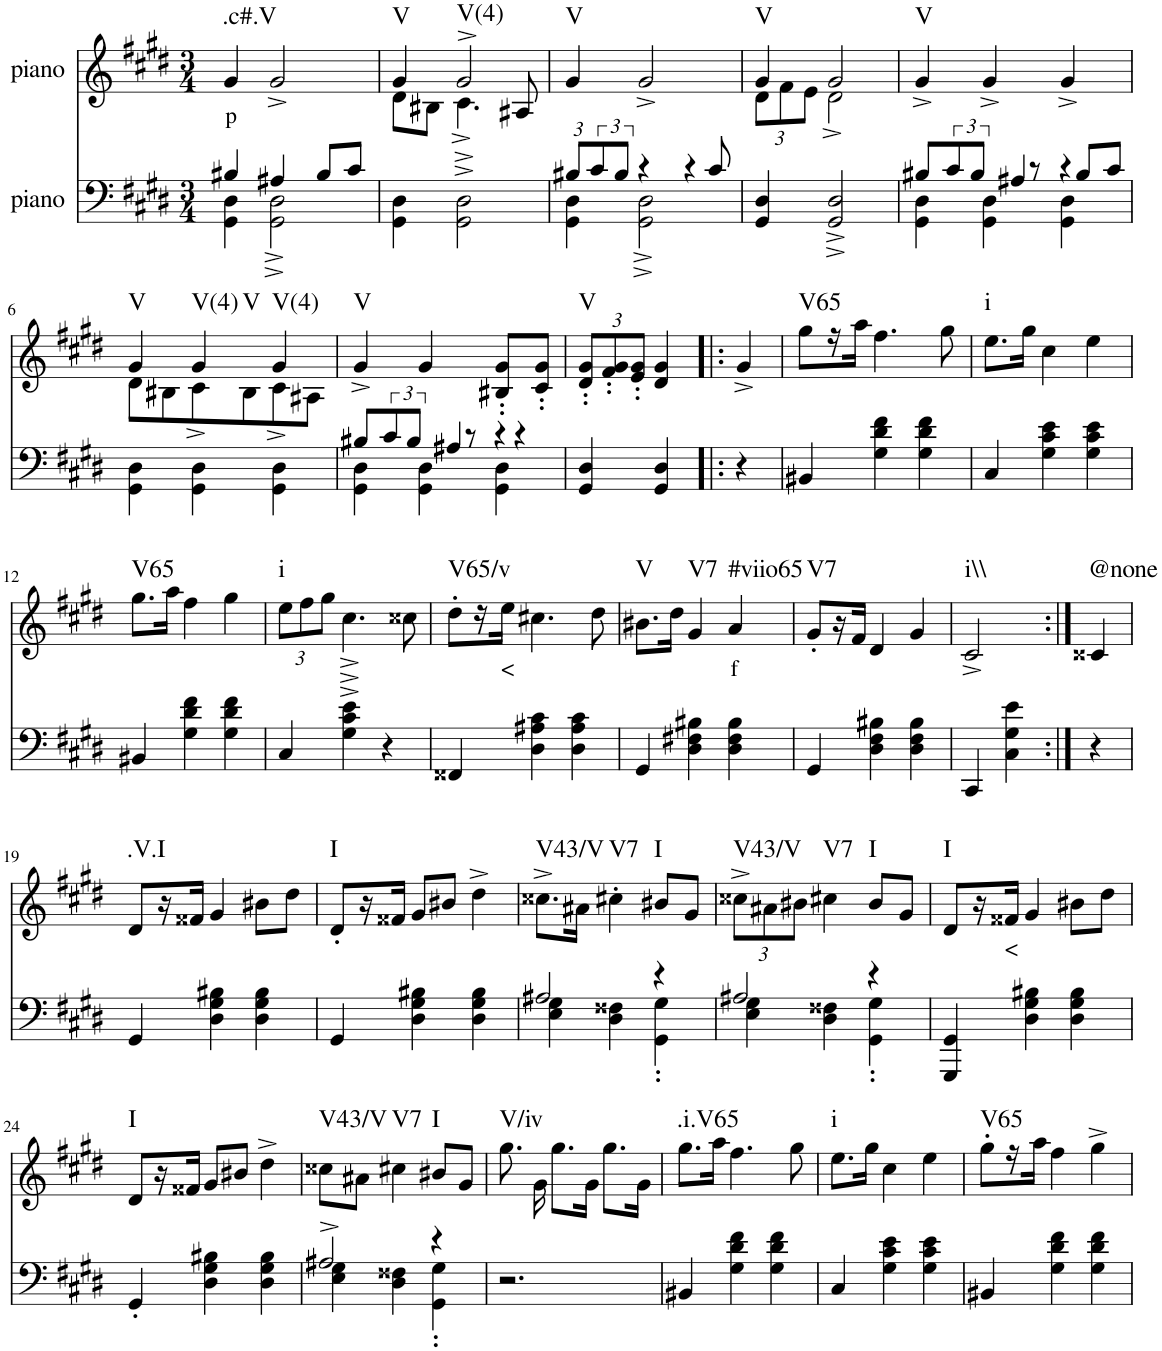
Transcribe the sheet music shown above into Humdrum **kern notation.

**kern	**kern	**text	**harte
*part2	*part1	*part1	*part1
*staff2	*staff1	*staff1	*
*I"piano	*I"piano	*	*
*I'Pno	*I'Pno	*	*
*clefF4	*clefG2	*	*
*k[f#c#g#d#]	*k[f#c#g#d#]	*	*
*c#:	*c#:	*	*
*M3/4	*M3/4	*	*
=1	=1	=1	=1
*^	*	*	*
!	!	!	!LO:LY:b	!LO:H:kt=.c#.V
4B#X/	4GG#\ 4D#\	4g#/	p	N
4A#X/	2GG#\^ 2D#\^	2g#^/	.	.
8B#/L	.	.	.	.
8c#/J	.	.	.	.
*v	*v	*	*	*
=2	=2	=2	=2
*	*^	*	*
!	!	!	!	!LO:H:kt=V
4GG#\ 4D#\	4g#/	8d#\L	.	N
.	.	8B#X\J	.	.
!	!	!	!	!LO:H:kt=V(4)
2GG#\^ 2D#\^	2g#^/	4.c#^\	.	N
.	.	8A#X/	.	.
=3	=3	=3	=3	=3
*^	*	*	*	*
!	!	!	!	!	!LO:H:kt=V
*	*	*v	*v	*	*
12B#X/L	4GG#\ 4D#\	4g#/	.	N
12c#/	.	.	.	.
12B#/J	.	.	.	.
4r	2GG#\^ 2D#\^	2g#^/	.	.
4r	.	.	.	.
8c#/	8ryy	8ryy	.	.
*v	*v	*	*	*
=4	=4	=4	=4
*	*^	*	*
*	*	*Xbrackettup	*	*
*^	*	*	*	*
!	!	!	!	!	!LO:H:kt=V
*v	*v	*	*	*	*
4GG#/ 4D#/	4g#/	12d#\L	.	N
.	.	12f#\	.	.
.	.	12e\J	.	.
2GG#/^ 2D#/^	2g#/	2d#^\	.	.
=5	=5	=5	=5	=5
*^	*	*	*	*
!	!	!	!	!	!LO:H:kt=V
*	*	*v	*v	*	*
8B#X/L	4GG#\ 4D#\	4g#^/	.	N
12c#/	.	.	.	.
12B#/J	.	.	.	.
.	4GG#\ 4D#\	4g#^/	.	.
4A#X/	.	.	.	.
.	4GG#\ 4D#\	4g#^/	.	.
8r	.	.	.	.
4r	.	.	.	.
.	4.ryy	4.ryy	.	.
8B#/L	.	.	.	.
[12c#/J	.	.	.	.
*v	*v	*	*	*
!!LO:LB:g=z
=6	=6	=6	=6
*	*^	*	*
!	!	!	!	!LO:H:kt=V
4GG#\ 4D#\	4g#/	8d#\L	.	N
.	.	8B#X\	.	.
!	!	!	!	!LO:H:n=1:kt=V(4)
!	!	!	!	!LO:H:n=2:kt=V
24c#/J]	4g#/	8c#^\	.	N N
4GG#\ 4D#\	.	.	.	.
.	.	8B#\	.	.
!	!	!	!	!LO:H:kt=V(4)
.	4g#/	8c#^\	.	N
4GG#\ 4D#\	.	.	.	.
.	.	8A#X\J	.	.
.	24ryy	24ryy	.	.
=7	=7	=7	=7	=7
*^	*	*	*	*
!	!	!	!	!	!LO:H:kt=V
*	*	*v	*v	*	*
8B#X/L	4GG#\ 4D#\	4g#^/	.	N
12c#/	.	.	.	.
12B#/J	.	.	.	.
.	4GG#\ 4D#\	4g#/	.	.
4A#X/	.	.	.	.
.	4GG#\ 4D#\	8B#X/' 8g#/'L	.	.
8r	.	.	.	.
.	.	8c#/' 8g#/'J	.	.
4r	.	.	.	.
.	4.ryy	4.ryy	.	.
24%5r	.	.	.	.
*v	*v	*	*	*
=8	=8	=8	=8
!	!	!	!LO:H:kt=V
4GG#/ 4D#/	12d#/' 12g#/'L	.	N
.	12f#/' 12g#/'	.	.
.	12e/' 12g#/'J	.	.
24r	4d#/ 4g#/	.	.
4GG#/ 4D#/	.	.	.
.	24ryy	.	.
=9!|:	=9!|:	=9!|:	=9!|:
4r	4g#^/	.	.
=10	=10	=10	=10
!	!	!	!LO:H:kt=V65
4BB#X/	8gg#\L	.	N
.	16r	.	.
.	16aa\JJ	.	.
4G#\ 4d#\ 4f#\	4.ff#\	.	.
4G#\ 4d#\ 4f#\	.	.	.
.	8gg#\	.	.
=11	=11	=11	=11
!	!	!	!LO:H:kt=i
4C#/	8.ee\L	.	N
.	16gg#\Jk	.	.
4G#\ 4c#\ 4e\	4cc#\	.	.
4G#\ 4c#\ 4e\	4ee\	.	.
!!LO:LB:g=z
=12	=12	=12	=12
!	!	!	!LO:H:kt=V65
4BB#X/	8.gg#\L	.	N
.	16aa\Jk	.	.
4G#\ 4d#\ 4f#\	4ff#\	.	.
4G#\ 4d#\ 4f#\	4gg#\	.	.
=13	=13	=13	=13
!	!	!	!LO:H:kt=i
4C#/	12ee\L	.	N
.	12ff#\	.	.
.	12gg#\J	.	.
4G#\^ 4c#\^ 4e\^	4.cc#\	.	.
4r	.	.	.
.	8cc##X\	.	.
=14	=14	=14	=14
!	!	!	!LO:H:kt=V65/v
4FF##X/	8dd#'\L	.	N
.	16r	.	.
!	!	!LO:LY:b	!
.	16ee\JJ	<	.
4D#\ 4A#X\ 4c#\	4.cc#X\	.	.
4D#\ 4A#\ 4c#\	.	.	.
.	8dd#\	.	.
=15	=15	=15	=15
!	!	!	!LO:H:kt=V
4GG#/	8.b#X\L	.	N
.	16dd#\Jk	.	.
!	!	!	!LO:H:kt=V7
4D#\ 4F#X\ 4B#X\	4g#/	.	N
!	!	!LO:LY:b	!LO:H:kt=#viio65
4D#\ 4F#\ 4B#\	4a/	f	N
=16	=16	=16	=16
!	!	!	!LO:H:kt=V7
4GG#/	8g#'/L	.	N
.	16r	.	.
.	16f#/JJ	.	.
4D#\ 4F#\ 4B#X\	4d#/	.	.
4D#\ 4F#\ 4B#\	4g#/	.	.
=17	=17	=17	=17
!	!	!	!LO:H:kt=i\\
4CC#/	2c#^/	.	N
4C#\ 4G#\ 4e\	.	.	.
=18:|!	=18:|!	=18:|!	=18:|!
!	!	!	!LO:H:kt=@none
4r	4c##X/	.	N
!!LO:LB:g=z
=19	=19	=19	=19
!	!	!	!LO:H:kt=.V.I
4GG#/	8d#/L	.	N
.	16r	.	.
.	16f##X/JJ	.	.
4D#\ 4G#\ 4B#X\	4g#/	.	.
4D#\ 4G#\ 4B#\	8b#X\L	.	.
.	8dd#\J	.	.
=20	=20	=20	=20
!	!	!	!LO:H:kt=I
4GG#/	8d#'/L	.	N
.	16r	.	.
.	16f##X/JJ	.	.
4D#\ 4G#\ 4B#X\	8g#/L	.	.
.	8b#X/J	.	.
4D#\ 4G#\ 4B#\	4dd#^\	.	.
=21	=21	=21	=21
*^	*	*	*
!	!	!	!	!LO:H:kt=V43/V
2A#X/	4E\ 4G#\	8.cc##X^\L	.	N
.	.	16a#X\Jk	.	.
!	!	!	!	!LO:H:kt=V7
.	4D#\ 4F##X\	4cc#X'\	.	N
!	!	!	!	!LO:H:kt=I
4r	4GG#\' 4G#\'	8b#X/L	.	N
.	.	8g#/J	.	.
=22	=22	=22	=22	=22
!	!	!	!	!LO:H:kt=V43/V
2A#X/	4E\ 4G#\	12cc##X^\L	.	N
.	.	12a#X\	.	.
.	.	12b#X\J	.	.
!	!	!	!	!LO:H:kt=V7
.	4D#\ 4F##X\	4cc#X\	.	N
!	!	!	!	!LO:H:kt=I
4r	4GG#\' 4G#\'	8b#/L	.	N
.	.	8g#/J	.	.
*v	*v	*	*	*
=23	=23	=23	=23
!	!	!	!LO:H:kt=I
4GGG#/ 4GG#/	8d#/L	.	N
.	16r	.	.
!	!	!LO:LY:b	!
.	16f##X/JJ	<	.
4D#\ 4G#\ 4B#X\	4g#/	.	.
4D#\ 4G#\ 4B#\	8b#X\L	.	.
.	8dd#\J	.	.
!!LO:LB:g=z
=24	=24	=24	=24
!	!	!	!LO:H:kt=I
4GG#'/	8d#/L	.	N
.	16r	.	.
.	16f##X/JJ	.	.
4D#\ 4G#\ 4B#X\	8g#/L	.	.
.	8b#X/J	.	.
4D#\ 4G#\ 4B#\	4dd#^\	.	.
=25	=25	=25	=25
*^	*	*	*
!	!	!	!	!LO:H:kt=V43/V
2A#X^/	4E\ 4G#\	8cc##X\L	.	N
.	.	8a#X\J	.	.
!	!	!	!	!LO:H:kt=V7
.	4D#\ 4F##X\	4cc#X\	.	N
!	!	!	!	!LO:H:kt=I
4r	4GG#\' 4G#\'	8b#X/L	.	N
.	.	8g#/J	.	.
*v	*v	*	*	*
=26	=26	=26	=26
!	!	!	!LO:H:kt=V/iv
2.r	8.gg#\	.	N
.	16g#\	.	.
.	8.gg#\L	.	.
.	16g#\Jk	.	.
.	8.gg#\L	.	.
.	16g#\Jk	.	.
=27	=27	=27	=27
!	!	!	!LO:H:kt=.i.V65
4BB#X/	8.gg#\L	.	N
.	16aa\Jk	.	.
4G#\ 4d#\ 4f#\	4.ff#\	.	.
4G#\ 4d#\ 4f#\	.	.	.
.	8gg#\	.	.
=28	=28	=28	=28
!	!	!	!LO:H:kt=i
4C#/	8.ee\L	.	N
.	16gg#\Jk	.	.
4G#\ 4c#\ 4e\	4cc#\	.	.
4G#\ 4c#\ 4e\	4ee\	.	.
=29	=29	=29	=29
!	!	!	!LO:H:kt=V65
4BB#X/	8gg#'\L	.	N
.	16r	.	.
.	16aa\JJ	.	.
4G#\ 4d#\ 4f#\	4ff#\	.	.
4G#\ 4d#\ 4f#\	4gg#^\	.	.
=	=	=	=
*-	*-	*-	*-
